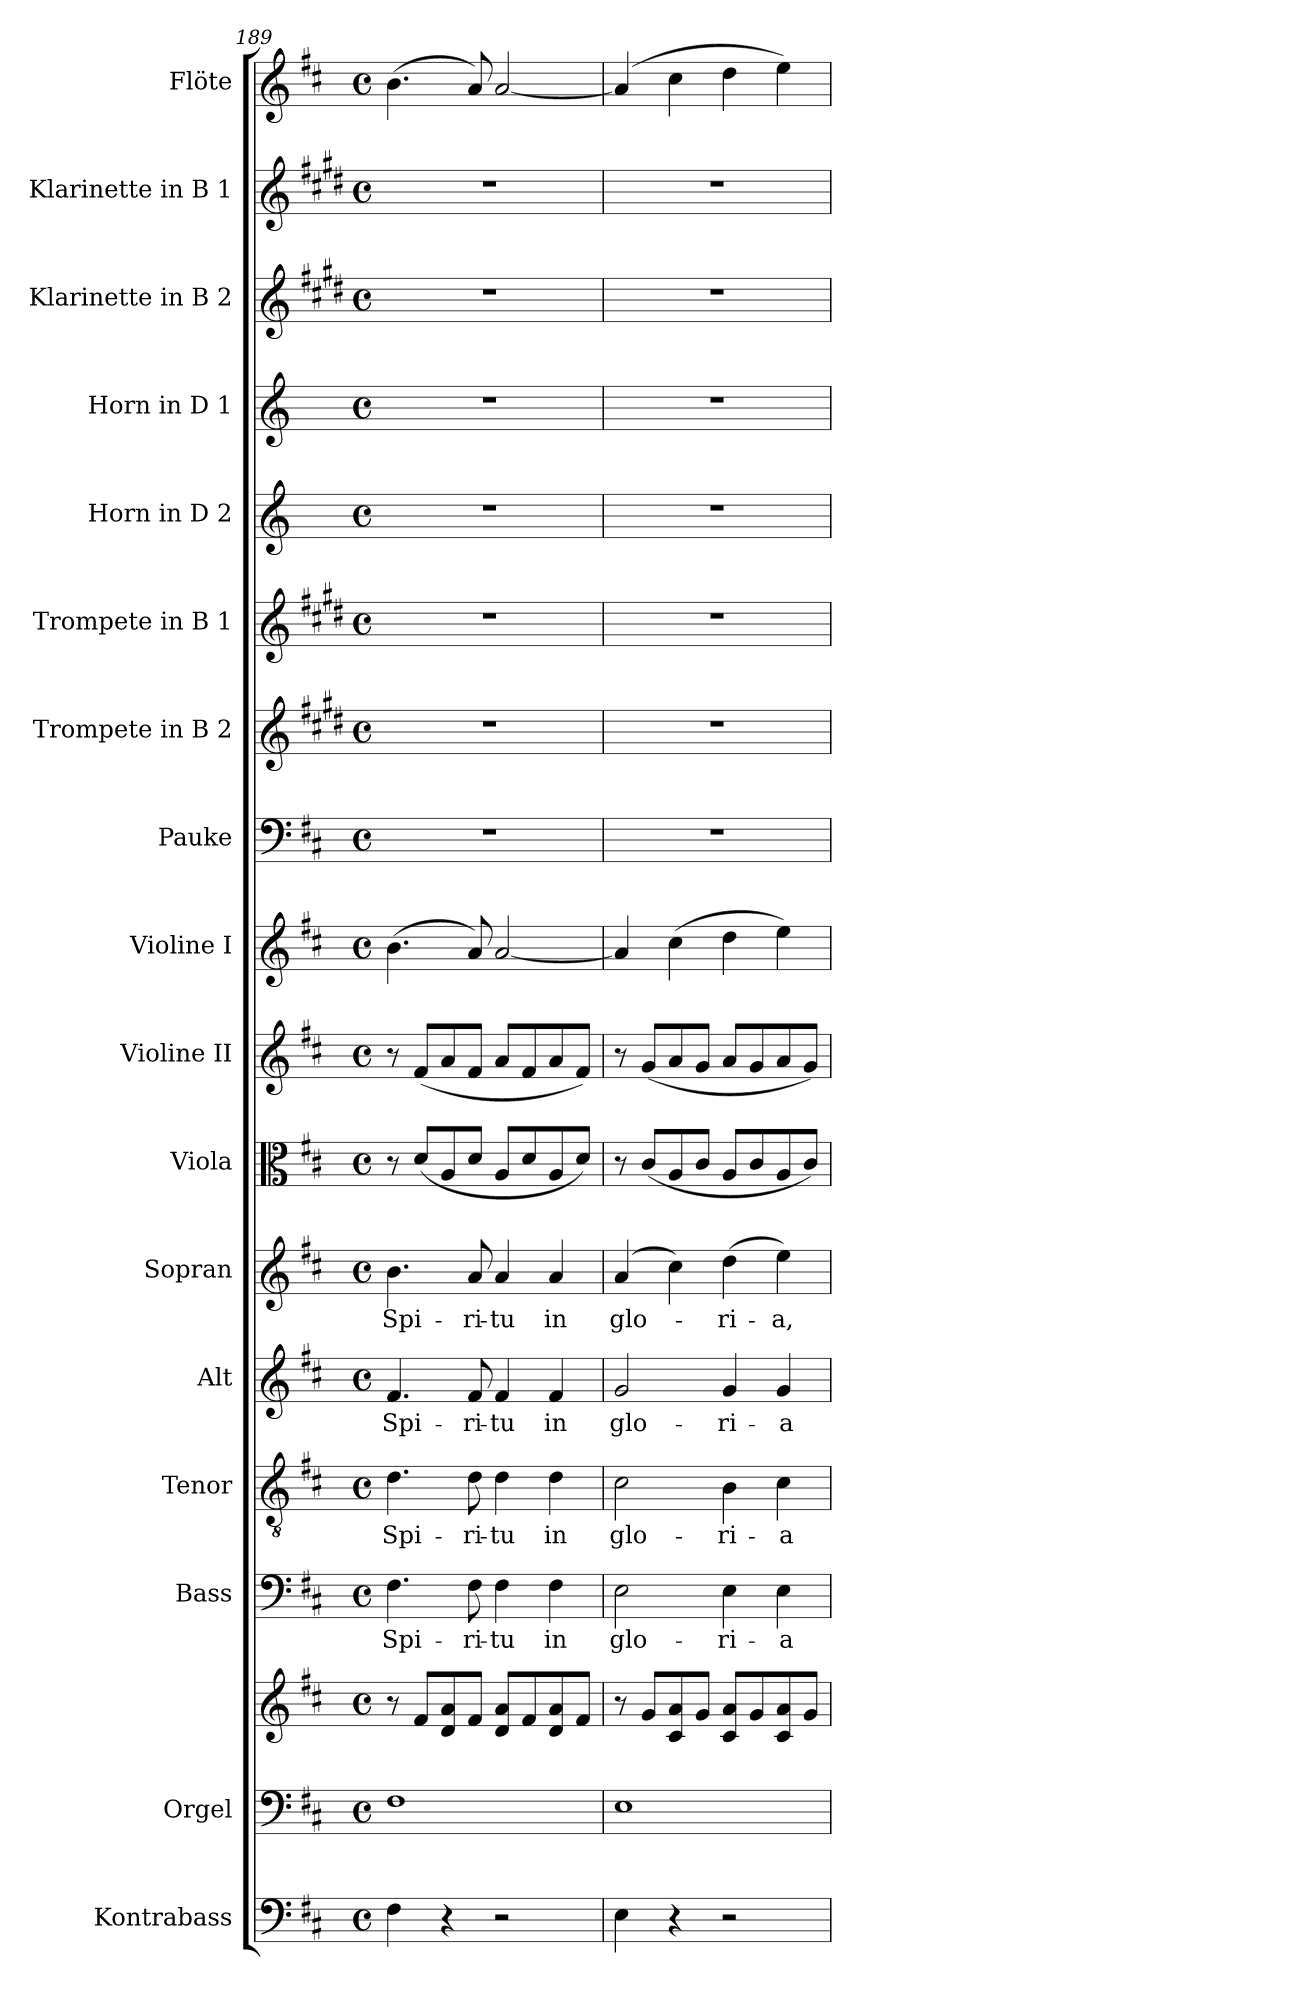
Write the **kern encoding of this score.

**kern	**kern	**kern	**kern	**text	**kern	**text	**kern	**text	**kern	**text	**kern	**kern	**kern	**kern	**kern	**kern	**kern	**kern	**kern	**kern	**kern
*part17	*part16	*part16	*part15	*part15	*part14	*part14	*part13	*part13	*part12	*part12	*part11	*part10	*part9	*part8	*part7	*part6	*part5	*part4	*part3	*part2	*part1
*staff18	*staff17	*staff16	*staff15	*staff15	*staff14	*staff14	*staff13	*staff13	*staff12	*staff12	*staff11	*staff10	*staff9	*staff8	*staff7	*staff6	*staff5	*staff4	*staff3	*staff2	*staff1
*I"Kontrabass	*I"Orgel	*	*I"Bass	*	*I"Tenor	*	*I"Alt	*	*I"Sopran	*	*I"Viola	*I"Violine II	*I"Violine I	*I"Pauke	*I"Trompete in B 2	*I"Trompete in B 1	*I"Horn in D 2	*I"Horn in D 1	*I"Klarinette in B 2	*I"Klarinette in B 1	*I"Flöte
*I'Kb.	*I'Org.	*	*I'B	*	*I'T	*	*I'A	*	*I'S	*	*I'Vla.	*I'Vl. II	*I'Vl. I	*I'Pk.	*I'Trp. 2	*I'Trp. 1	*I'Hrn. 2	*I'Hrn. 1	*I'Kl. 2	*I'Kl. 1	*I'Fl.
*clefF4	*clefF4	*clefG2	*clefF4	*	*clefGv2	*	*clefG2	*	*clefG2	*	*clefC3	*clefG2	*clefG2	*clefF4	*clefG2	*clefG2	*clefG2	*clefG2	*clefG2	*clefG2	*clefG2
*ITrd7c12	*	*	*	*	*	*	*	*	*	*	*	*	*	*	*ITrd1c2	*ITrd1c2	*ITrd-1c-2	*ITrd-1c-2	*ITrd1c2	*ITrd1c2	*
*k[f#c#]	*k[f#c#]	*k[f#c#]	*k[f#c#]	*	*k[f#c#]	*	*k[f#c#]	*	*k[f#c#]	*	*k[f#c#]	*k[f#c#]	*k[f#c#]	*k[f#c#]	*k[f#c#]	*k[f#c#]	*k[f#c#]	*k[f#c#]	*k[f#c#]	*k[f#c#]	*k[f#c#]
*D:	*D:	*D:	*D:	*	*D:	*	*D:	*	*D:	*	*D:	*D:	*D:	*D:	*D:	*D:	*D:	*D:	*D:	*D:	*D:
*M4/4	*M4/4	*M4/4	*M4/4	*	*M4/4	*	*M4/4	*	*M4/4	*	*M4/4	*M4/4	*M4/4	*M4/4	*M4/4	*M4/4	*M4/4	*M4/4	*M4/4	*M4/4	*M4/4
*met(c)	*met(c)	*met(c)	*met(c)	*	*met(c)	*	*met(c)	*	*met(c)	*	*met(c)	*met(c)	*met(c)	*met(c)	*met(c)	*met(c)	*met(c)	*met(c)	*met(c)	*met(c)	*met(c)
=189	=189	=189	=189	=189	=189	=189	=189	=189	=189	=189	=189	=189	=189	=189	=189	=189	=189	=189	=189	=189	=189
!	!	!	!	!LO:LY:b	!	!LO:LY:b	!	!LO:LY:b	!	!LO:LY:b	!	!	!	!	!	!	!	!	!	!	!
4FF#\	1F#	8r	4.F#\	Spi-	4.d\	Spi-	4.f#/	Spi-	4.b\	Spi-	8r	8r	(>4.b\	1r	1r	1r	1r	1r	1r	1r	(>4.b\
.	.	8f#/L	.	.	.	.	.	.	.	.	(<8d/L	(<8f#/L	.	.	.	.	.	.	.	.	.
4r	.	8d/ 8a/	.	.	.	.	.	.	.	.	8A/	8a/	.	.	.	.	.	.	.	.	.
!	!	!	!	!LO:LY:b	!	!LO:LY:b	!	!LO:LY:b	!	!LO:LY:b	!	!	!	!	!	!	!	!	!	!	!
.	.	8f#/J	8F#\	-ri-	8d\	-ri-	8f#/	-ri-	8a/	-ri-	8d/J	8f#/J	8a/)	.	.	.	.	.	.	.	8a/)
!	!	!	!	!LO:LY:b	!	!LO:LY:b	!	!LO:LY:b	!	!LO:LY:b	!	!	!	!	!	!	!	!	!	!	!
2r	.	8d/ 8a/L	4F#\	-tu	4d\	-tu	4f#/	-tu	4a/	-tu	8A/L	8a/L	[2a/	.	.	.	.	.	.	.	[2a/
.	.	8f#/	.	.	.	.	.	.	.	.	8d/	8f#/	.	.	.	.	.	.	.	.	.
!	!	!	!	!LO:LY:b	!	!LO:LY:b	!	!LO:LY:b	!	!LO:LY:b	!	!	!	!	!	!	!	!	!	!	!
.	.	8d/ 8a/	4F#\	in	4d\	in	4f#/	in	4a/	in	8A/	8a/	.	.	.	.	.	.	.	.	.
.	.	8f#/J	.	.	.	.	.	.	.	.	8d/J)	8f#/J)	.	.	.	.	.	.	.	.	.
!!LO:PB:g=z
=190	=190	=190	=190	=190	=190	=190	=190	=190	=190	=190	=190	=190	=190	=190	=190	=190	=190	=190	=190	=190	=190
!	!	!	!	!LO:LY:b	!	!LO:LY:b	!	!LO:LY:b	!	!LO:LY:b	!	!	!	!	!	!	!	!	!	!	!
4EE\	1E	8r	2E\	glo-	2c#\	glo-	2g/	glo-	(4a/	glo-	8r	8r	4a/]	1r	1r	1r	1r	1r	1r	1r	(4a/]
.	.	8g/L	.	.	.	.	.	.	.	.	(<8c#/L	(<8g/L	.	.	.	.	.	.	.	.	.
4r	.	8c#/ 8a/	.	.	.	.	.	.	4cc#\)	.	8A/	8a/	(>4cc#\	.	.	.	.	.	.	.	4cc#\
.	.	8g/J	.	.	.	.	.	.	.	.	8c#/J	8g/J	.	.	.	.	.	.	.	.	.
!	!	!	!	!LO:LY:b	!	!LO:LY:b	!	!LO:LY:b	!	!LO:LY:b	!	!	!	!	!	!	!	!	!	!	!
2r	.	8c#/ 8a/L	4E\	-ri-	4B\	-ri-	4g/	-ri-	(>4dd\	-ri-	8A/L	8a/L	4dd\	.	.	.	.	.	.	.	4dd\
.	.	8g/	.	.	.	.	.	.	.	.	8c#/	8g/	.	.	.	.	.	.	.	.	.
!	!	!	!	!LO:LY:b	!	!LO:LY:b	!	!LO:LY:b	!	!LO:LY:b	!	!	!	!	!	!	!	!	!	!	!
.	.	8c#/ 8a/	4E\	-a	4c#\	-a	4g/	-a	4ee\)	-a,	8A/	8a/	4ee\)	.	.	.	.	.	.	.	4ee\)
.	.	8g/J	.	.	.	.	.	.	.	.	8c#/J)	8g/J)	.	.	.	.	.	.	.	.	.
=	=	=	=	=	=	=	=	=	=	=	=	=	=	=	=	=	=	=	=	=	=
*-	*-	*-	*-	*-	*-	*-	*-	*-	*-	*-	*-	*-	*-	*-	*-	*-	*-	*-	*-	*-	*-
